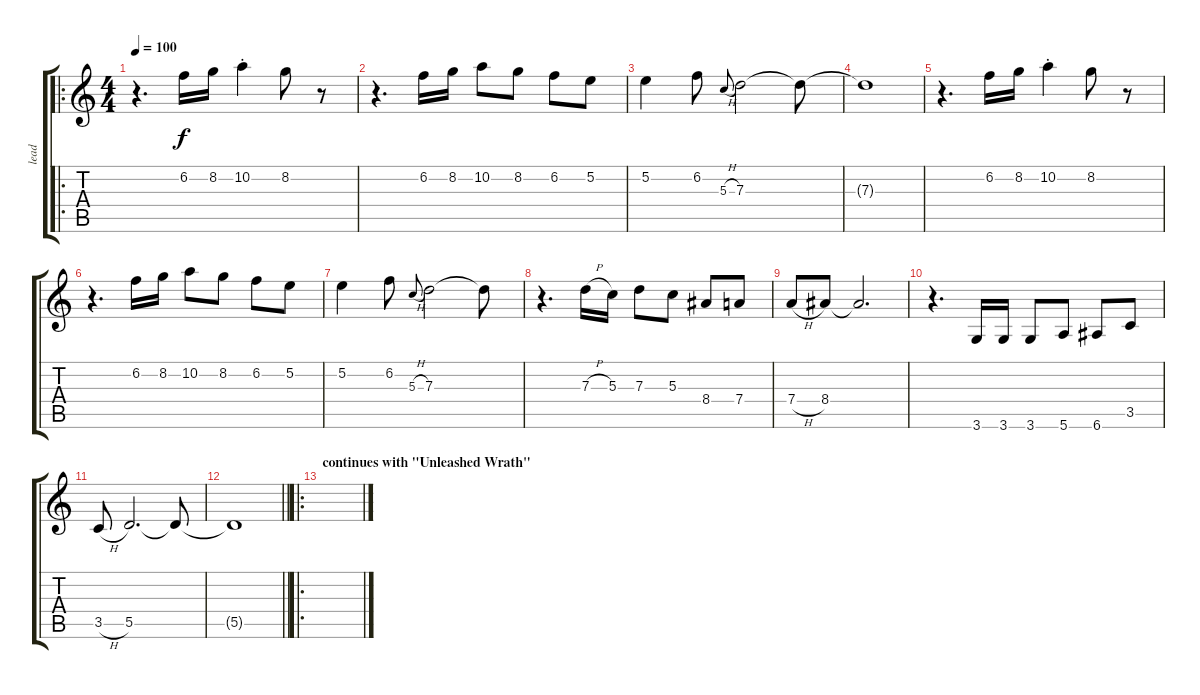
\track ("lead" "lead") {instrument acousticguitarnylon}
\staff {score tabs}
\tuning (E4 B3 G3 D3 A2 E2) {hide}
\ro
\ts (4 4)
\tempo 100
\clef g2
\ks c
r.4{d dy f} 6.2.16 8.2.16 10.2{st}.4 8.2.8 r.8 |
r.4{d} 6.2.16 8.2.16 10.2.8 8.2.8 6.2.8 5.2.8 |
5.2.4 6.2.8 5.3{h}.8{gr onbeat} 7.3.2 7.3{t}.8 |
7.3{t}.1 |
r.4{d} 6.2.16 8.2.16 10.2{st}.4 8.2.8 r.8 |
r.4{d} 6.2.16 8.2.16 10.2.8 8.2.8 6.2.8 5.2.8 |
5.2.4 6.2.8 5.3{h}.8{gr onbeat} 7.3.2 7.3{t}.8 |
r.4{d} 7.3{h}.16 5.3.16 7.3.8 5.3.8 8.4.8 7.4.8 |
7.4{h}.8 8.4.8 8.4{t}.2{d} |
r.4{d} 3.6.16 3.6.16 3.6.8 5.6.8 6.6.8 3.5.8 |
3.5{h}.8 5.5.2{d} 5.5{t}.8 |
\barLineRight lightlight
5.5{t}.1 |
\ro
\section ("" "continues with \"Unleashed Wrath\"")
